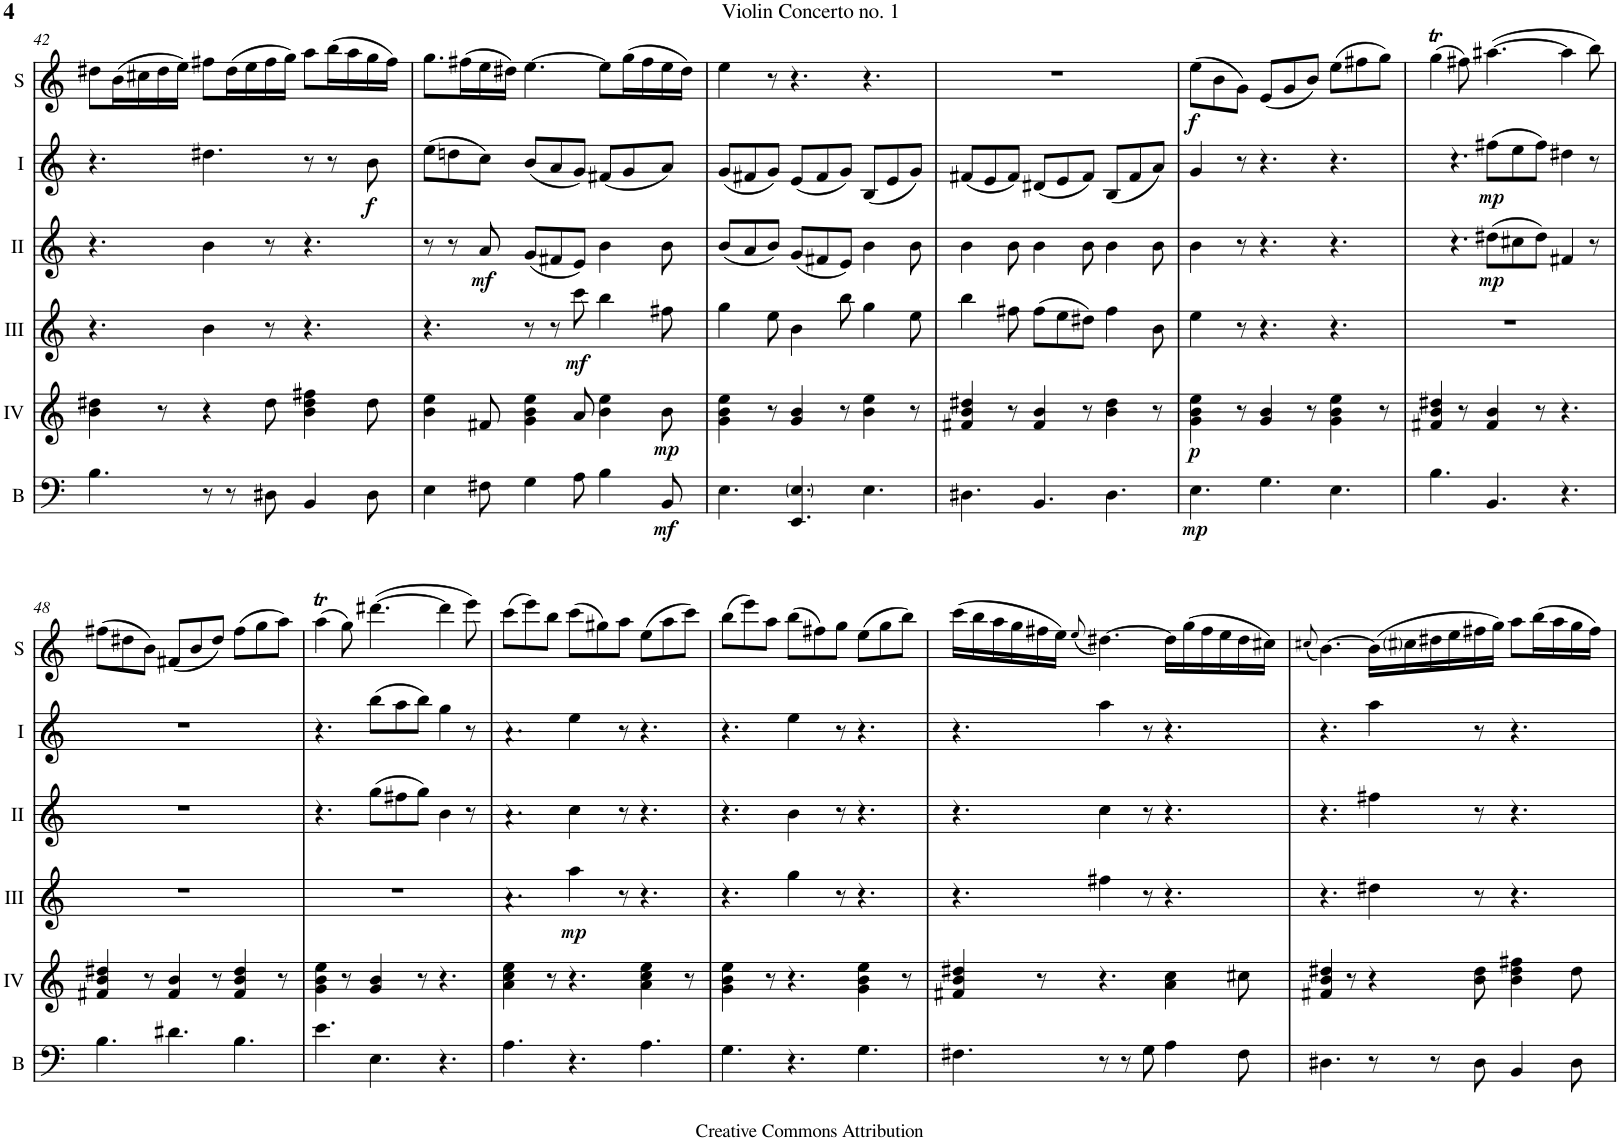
**kern	**dynam	**kern	**dynam	**kern	**dynam	**kern	**dynam	**kern	**dynam	**kern	**dynam
*part6	*part6	*part5	*part5	*part4	*part4	*part3	*part3	*part2	*part2	*part1	*part1
*staff6	*staff6	*staff5	*staff5	*staff4	*staff4	*staff3	*staff3	*staff2	*staff2	*staff1	*staff1
*I"Bass	*	*I"Acc. 4	*	*I"Acc. 3	*	*I"Acc. 2	*	*I"Acc. 1	*	*I"Solo	*
*I'B	*	*	*	*	*	*	*	*	*	*I'S	*
!!LO:PB:g=z
*clefF4	*	*clefG2	*	*clefG2	*	*clefG2	*	*clefG2	*	*clefG2	*
*Trd7c12	*	*Trd7c12	*	*Trd7c12	*	*	*	*	*	*	*
*k[]	*	*k[]	*	*k[]	*	*k[]	*	*k[]	*	*k[]	*
*M9/8	*	*M9/8	*	*M9/8	*	*M9/8	*	*M9/8	*	*M9/8	*
=42	=42	=42	=42	=42	=42	=42	=42	=42	=42	=42	=42
4.B\	.	4b\ 4dd#X\	.	4.r	.	4.r	.	4.r	.	8dd#X\L	.
.	.	.	.	.	.	.	.	.	.	(16b\L	.
.	.	.	.	.	.	.	.	.	.	16cc#X\	.
.	.	8r	.	.	.	.	.	.	.	16dd#\	.
.	.	.	.	.	.	.	.	.	.	16ee\JJ)	.
8r	.	4r	.	4b\	.	4b\	.	4.dd#X\	.	8ff#X\L	.
8r	.	.	.	.	.	.	.	.	.	(16dd#\L	.
.	.	.	.	.	.	.	.	.	.	16ee\	.
8D#X\	.	8dd#\	.	8r	.	8r	.	.	.	16ff#\	.
.	.	.	.	.	.	.	.	.	.	16gg\JJ)	.
4BB/	.	4b\ 4dd#\ 4ff#X\	.	4.r	.	4.r	.	8r	.	8aa\L	.
.	.	.	.	.	.	.	.	8r	.	(16bb\L	.
.	.	.	.	.	.	.	.	.	.	16aa\	.
!	!	!	!	!	!	!	!	!	!LO:DY:b	!	!
8D#\	.	8dd#\	.	.	.	.	.	8b\	f	16gg\	.
.	.	.	.	.	.	.	.	.	.	16ff#\JJ)	.
=43	=43	=43	=43	=43	=43	=43	=43	=43	=43	=43	=43
4E\	.	4b\ 4ee\	.	4.r	.	8r	.	(8ee\L	.	8.gg\L	.
.	.	.	.	.	.	8r	.	8ddn\	.	.	.
.	.	.	.	.	.	.	.	.	.	(16ff#X\L	.
!	!	!	!	!	!	!	!LO:DY:b	!	!	!	!
8F#X\	.	8f#X/	.	.	.	8a/	mf	8cc\J)	.	16ee\	.
.	.	.	.	.	.	.	.	.	.	16dd#X\JJ)	.
4G\	.	4g\ 4b\ 4ee\	.	8r	.	(8g/L	.	(8b/L	.	[4.ee\	.
.	.	.	.	8r	.	8f#X/	.	8a/	.	.	.
!	!	!	!	!	!LO:DY:b	!	!	!	!	!	!
8A\	.	8a/	.	8ccc\	mf	8e/J)	.	8g/J)	.	.	.
4B\	.	4b\ 4ee\	.	4bb\	.	4b\	.	(8f#X/L	.	8ee\L]	.
.	.	.	.	.	.	.	.	8g/	.	(16gg\L	.
.	.	.	.	.	.	.	.	.	.	16ff#\	.
!	!LO:DY:b	!	!LO:DY:b	!	!	!	!	!	!	!	!
8BB/	mf	8b\	mp	8ff#X\	.	8b\	.	8a/J)	.	16ee\	.
.	.	.	.	.	.	.	.	.	.	16dd#\JJ)	.
=44	=44	=44	=44	=44	=44	=44	=44	=44	=44	=44	=44
4.E\	.	4g\ 4b\ 4ee\	.	4gg\	.	(8b/L	.	(8g/L	.	4ee\	.
.	.	.	.	.	.	8a/	.	8f#X/	.	.	.
.	.	8r	.	8ee\	.	8b/J)	.	8g/J)	.	8r	.
4.EE/ 4.E/	.	4g/ 4b/	.	4b\	.	(8g/L	.	(8e/L	.	4.r	.
.	.	.	.	.	.	8f#X/	.	8f#/	.	.	.
.	.	8r	.	8bb\	.	8e/J)	.	8g/J)	.	.	.
4.E\	.	4b\ 4ee\	.	4gg\	.	4b\	.	(8B/L	.	4.r	.
.	.	.	.	.	.	.	.	8e/	.	.	.
.	.	8r	.	8ee\	.	8b\	.	8g/J)	.	.	.
=45	=45	=45	=45	=45	=45	=45	=45	=45	=45	=45	=45
4.D#X\	.	4f#X/ 4b/ 4dd#X/	.	4bb\	.	4b\	.	(8f#X/L	.	8%9r	.
.	.	.	.	.	.	.	.	8e/	.	.	.
.	.	8r	.	8ff#X\	.	8b\	.	8f#/J)	.	.	.
4.BB/	.	4f#/ 4b/	.	(8ff#\L	.	4b\	.	(8d#X/L	.	.	.
.	.	.	.	8ee\	.	.	.	8e/	.	.	.
.	.	8r	.	8dd#X\J)	.	8b\	.	8f#/J)	.	.	.
4.D#\	.	4b\ 4dd#\	.	4ff#\	.	4b\	.	(8B/L	.	.	.
.	.	.	.	.	.	.	.	8f#/	.	.	.
.	.	8r	.	8b\	.	8b\	.	8a/J)	.	.	.
=46	=46	=46	=46	=46	=46	=46	=46	=46	=46	=46	=46
!	!LO:DY:b	!	!LO:DY:b	!	!	!	!	!	!	!	!LO:DY:b
4.E\	mp	4g\ 4b\ 4ee\	p	4ee\	.	4b\	.	4g/	.	(8ee\L	f
.	.	.	.	.	.	.	.	.	.	8b\	.
.	.	8r	.	8r	.	8r	.	8r	.	8g\J)	.
4.G\	.	4g/ 4b/	.	4.r	.	4.r	.	4.r	.	(8e/L	.
.	.	.	.	.	.	.	.	.	.	8g/	.
.	.	8r	.	.	.	.	.	.	.	8b/J)	.
4.E\	.	4g\ 4b\ 4ee\	.	4.r	.	4.r	.	4.r	.	(8ee\L	.
.	.	.	.	.	.	.	.	.	.	8ff#X\	.
.	.	8r	.	.	.	.	.	.	.	8gg\J)	.
=47	=47	=47	=47	=47	=47	=47	=47	=47	=47	=47	=47
4.B\	.	4f#X/ 4b/ 4dd#X/	.	8%9r	.	4.rcc	.	4.rcc	.	(4ggT\	.
.	.	8r	.	.	.	.	.	.	.	8ff#X\)	.
!	!	!	!	!	!	!	!LO:DY:b	!	!LO:DY:b	!	!
4.BB/	.	4f#/ 4b/	.	.	.	(8dd#X\L	mp	(8ff#X\L	mp	([4.aa#X\	.
.	.	.	.	.	.	8cc#X\	.	8ee\	.	.	.
.	.	8r	.	.	.	8dd#\J)	.	8ff#\J)	.	.	.
4.r	.	4.r	.	.	.	4f#X/	.	4dd#X\	.	4aa#\]	.
.	.	.	.	.	.	8r	.	8r	.	8bb\)	.
!!LO:LB:g=z
=48	=48	=48	=48	=48	=48	=48	=48	=48	=48	=48	=48
4.B\	.	4f#X/ 4b/ 4dd#X/	.	8%9r	.	8%9r	.	8%9r	.	(8ff#X\L	.
.	.	.	.	.	.	.	.	.	.	8dd#X\	.
.	.	8r	.	.	.	.	.	.	.	8b\J)	.
4.d#X\	.	4f#/ 4b/	.	.	.	.	.	.	.	(8f#X/L	.
.	.	.	.	.	.	.	.	.	.	8b/	.
.	.	8r	.	.	.	.	.	.	.	8dd#/J)	.
4.B\	.	4f#/ 4b/ 4dd#/	.	.	.	.	.	.	.	(8ff#\L	.
.	.	.	.	.	.	.	.	.	.	8gg\	.
.	.	8r	.	.	.	.	.	.	.	8aa\J)	.
=49	=49	=49	=49	=49	=49	=49	=49	=49	=49	=49	=49
4.e\	.	4g\ 4b\ 4ee\	.	8%9r	.	4.r	.	4.r	.	(4aaT\	.
.	.	8r	.	.	.	.	.	.	.	8gg\)	.
4.E\	.	4g/ 4b/	.	.	.	(8gg\L	.	(8bb\L	.	([4.ddd#X\	.
.	.	.	.	.	.	8ff#X\	.	8aa\	.	.	.
.	.	8r	.	.	.	8gg\J)	.	8bb\J)	.	.	.
4.r	.	4.r	.	.	.	4b\	.	4gg\	.	4ddd#\]	.
.	.	.	.	.	.	8r	.	8r	.	8eee\)	.
=50	=50	=50	=50	=50	=50	=50	=50	=50	=50	=50	=50
4.A\	.	4a\ 4cc\ 4ee\	.	4.ra	.	4.ra	.	4.ra	.	(8ccc\L	.
.	.	.	.	.	.	.	.	.	.	8eee\)	.
.	.	8r	.	.	.	.	.	.	.	8bb\J	.
!	!	!	!	!	!LO:DY:b	!	!	!	!	!	!
4.r	.	4.r	.	4aa\	mp	4cc\	.	4ee\	.	(8ccc\L	.
.	.	.	.	.	.	.	.	.	.	8gg#X\)	.
.	.	.	.	8r	.	8r	.	8r	.	8aa\J	.
4.A\	.	4a\ 4cc\ 4ee\	.	4.r	.	4.r	.	4.r	.	(8ee\L	.
.	.	.	.	.	.	.	.	.	.	8aa\	.
.	.	8r	.	.	.	.	.	.	.	8ccc\J)	.
=51	=51	=51	=51	=51	=51	=51	=51	=51	=51	=51	=51
4.G\	.	4g\ 4b\ 4ee\	.	4.r	.	4.r	.	4.r	.	(8bb\L	.
.	.	.	.	.	.	.	.	.	.	8eee\)	.
.	.	8r	.	.	.	.	.	.	.	8aa\J	.
4.r	.	4.r	.	4gg\	.	4b\	.	4ee\	.	(8bb\L	.
.	.	.	.	.	.	.	.	.	.	8ff#X\)	.
.	.	.	.	8r	.	8r	.	8r	.	8gg\J	.
4.G\	.	4g\ 4b\ 4ee\	.	4.r	.	4.r	.	4.r	.	(8ee\L	.
.	.	.	.	.	.	.	.	.	.	8gg\	.
.	.	8r	.	.	.	.	.	.	.	8bb\J)	.
=52	=52	=52	=52	=52	=52	=52	=52	=52	=52	=52	=52
4.F#X\	.	4f#X/ 4b/ 4dd#X/	.	4.r	.	4.r	.	4.r	.	(16ccc\LL	.
.	.	.	.	.	.	.	.	.	.	16bb\	.
.	.	.	.	.	.	.	.	.	.	16aa\	.
.	.	.	.	.	.	.	.	.	.	16gg\	.
.	.	8r	.	.	.	.	.	.	.	16ff#X\	.
.	.	.	.	.	.	.	.	.	.	16ee\JJ)	.
.	.	.	.	.	.	.	.	.	.	(8qee/	.
8r	.	4.r	.	4ff#X\	.	4cc\	.	4aa\	.	[4.dd#X\)	.
8r	.	.	.	.	.	.	.	.	.	.	.
8G\	.	.	.	8r	.	8r	.	8r	.	.	.
4A\	.	4a\ 4cc\	.	4.r	.	4.r	.	4.r	.	16dd#\LL]	.
.	.	.	.	.	.	.	.	.	.	(16gg\	.
.	.	.	.	.	.	.	.	.	.	16ff#\	.
.	.	.	.	.	.	.	.	.	.	16ee\	.
8F#\	.	8cc#X\	.	.	.	.	.	.	.	16dd#\	.
.	.	.	.	.	.	.	.	.	.	16cc#X\JJ)	.
=53	=53	=53	=53	=53	=53	=53	=53	=53	=53	=53	=53
.	.	.	.	.	.	.	.	.	.	(8qcc#X/	.
4.D#X\	.	4f#X/ 4b/ 4dd#X/	.	4.r	.	4.r	.	4.r	.	[4.b\)	.
.	.	8r	.	.	.	.	.	.	.	.	.
8r	.	4r	.	4dd#X\	.	4ff#X\	.	4aa\	.	(16b\LL]	.
.	.	.	.	.	.	.	.	.	.	16cc#i\	.
8r	.	.	.	.	.	.	.	.	.	16dd#X\	.
.	.	.	.	.	.	.	.	.	.	16ee\	.
8D#\	.	8b\ 8dd#\	.	8r	.	8r	.	8r	.	16ff#X\	.
.	.	.	.	.	.	.	.	.	.	16gg\JJ)	.
4BB/	.	4b\ 4dd#\ 4ff#X\	.	4.r	.	4.r	.	4.r	.	8aa\L	.
.	.	.	.	.	.	.	.	.	.	(16bb\L	.
.	.	.	.	.	.	.	.	.	.	16aa\	.
8D#\	.	8dd#\	.	.	.	.	.	.	.	16gg\	.
.	.	.	.	.	.	.	.	.	.	16ff#\JJ)	.
=	=	=	=	=	=	=	=	=	=	=	=
*-	*-	*-	*-	*-	*-	*-	*-	*-	*-	*-	*-
